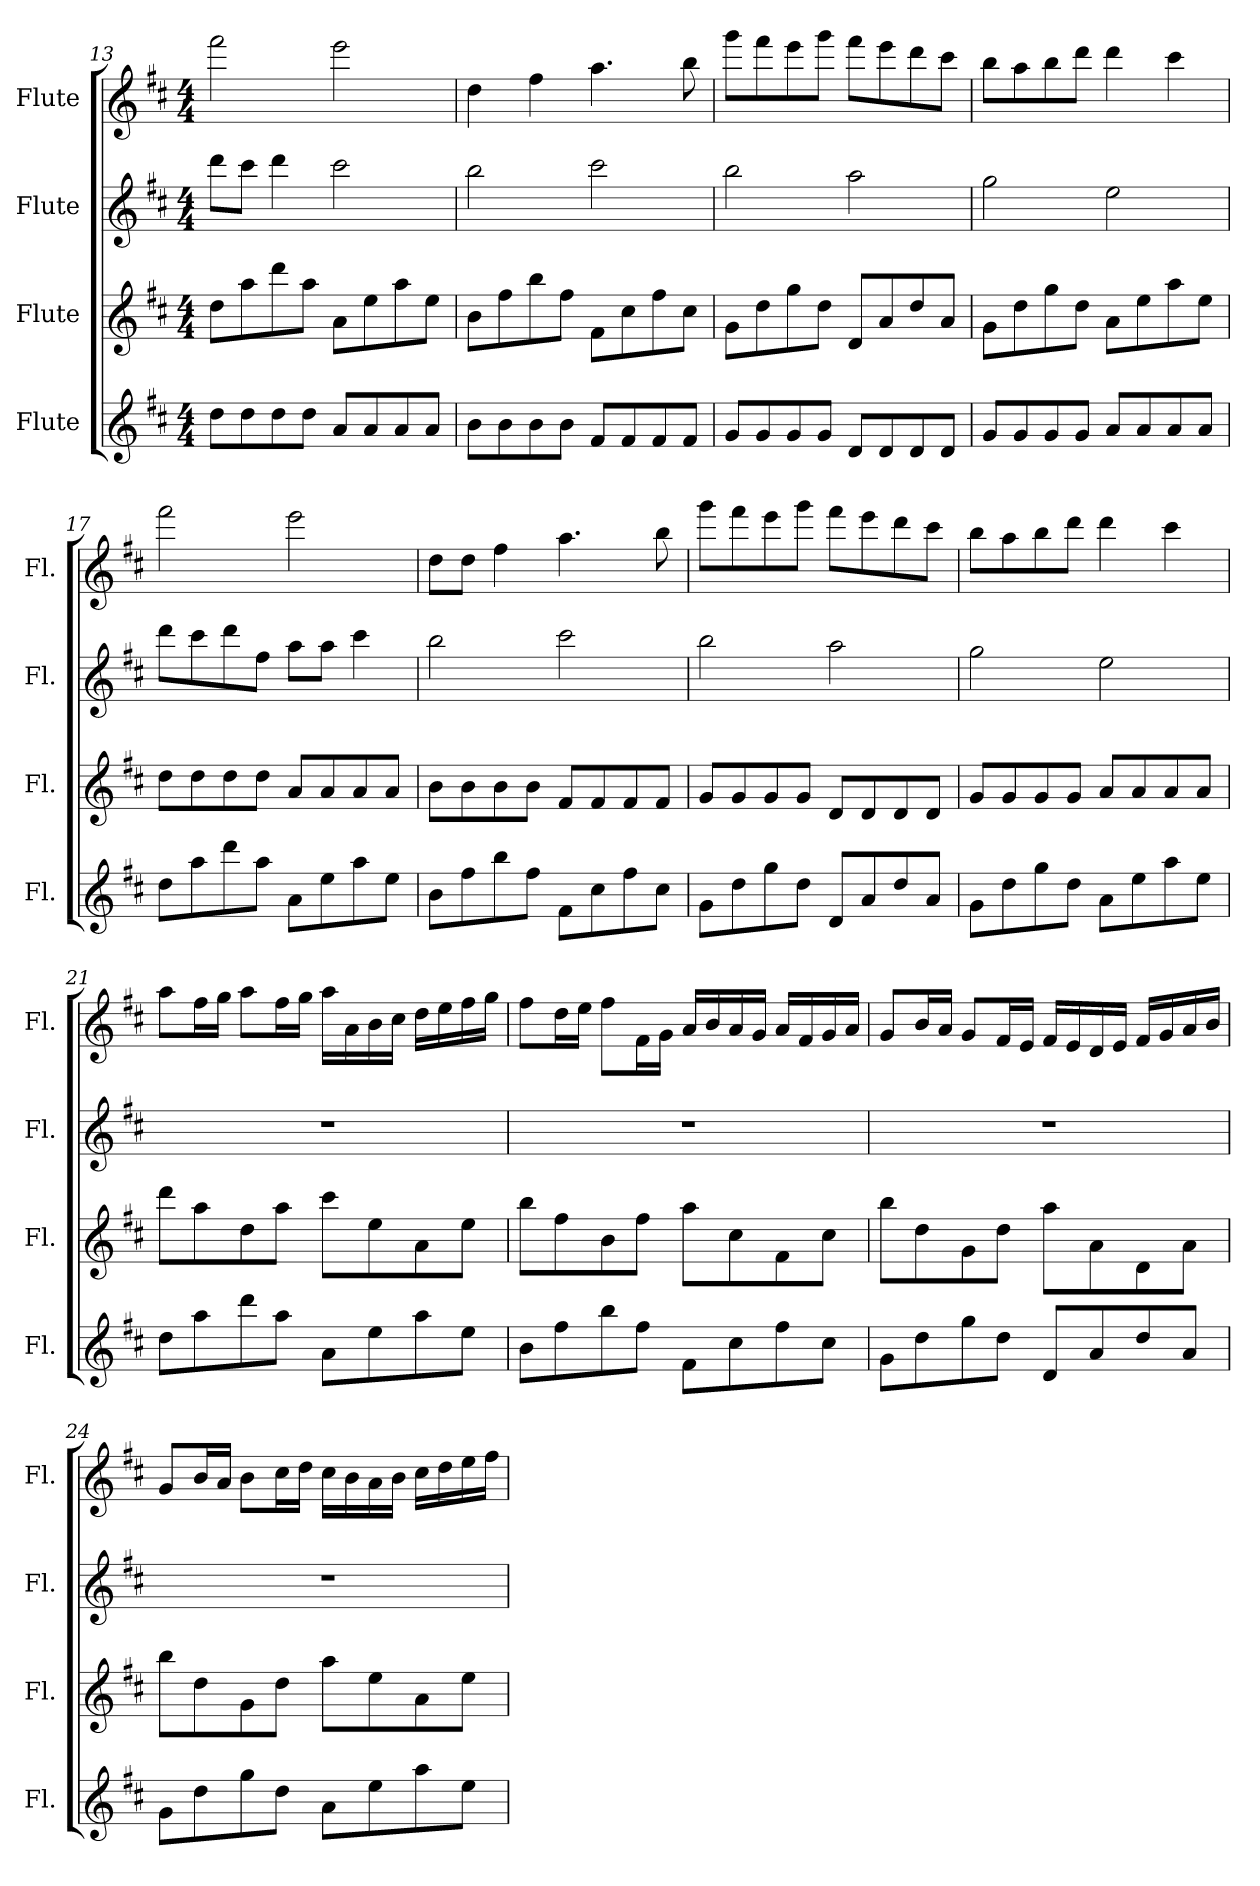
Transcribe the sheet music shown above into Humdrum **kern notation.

**kern	**kern	**kern	**kern
*part4	*part3	*part2	*part1
*staff4	*staff3	*staff2	*staff1
*I"Flute	*I"Flute	*I"Flute	*I"Flute
*I'Fl.	*I'Fl.	*I'Fl.	*I'Fl.
*clefG2	*clefG2	*clefG2	*clefG2
*k[f#c#]	*k[f#c#]	*k[f#c#]	*k[f#c#]
*M4/4	*M4/4	*M4/4	*M4/4
=13	=13	=13	=13
8dd\L	8dd\L	8ddd\L	2fff#\
8dd\	8aa\	8ccc#\J	.
8dd\	8ddd\	4ddd\	.
8dd\J	8aa\J	.	.
8a/L	8a\L	2ccc#\	2eee\
8a/	8ee\	.	.
8a/	8aa\	.	.
8a/J	8ee\J	.	.
=14	=14	=14	=14
8b\L	8b\L	2bb\	4dd\
8b\	8ff#\	.	.
8b\	8bb\	.	4ff#\
8b\J	8ff#\J	.	.
8f#/L	8f#\L	2ccc#\	4.aa\
8f#/	8cc#\	.	.
8f#/	8ff#\	.	.
8f#/J	8cc#\J	.	8bb\
=15	=15	=15	=15
8g/L	8g\L	2bb\	8ggg\L
8g/	8dd\	.	8fff#\
8g/	8gg\	.	8eee\
8g/J	8dd\J	.	8ggg\J
8d/L	8d/L	2aa\	8fff#\L
8d/	8a/	.	8eee\
8d/	8dd/	.	8ddd\
8d/J	8a/J	.	8ccc#\J
=16	=16	=16	=16
8g/L	8g\L	2gg\	8bb\L
8g/	8dd\	.	8aa\
8g/	8gg\	.	8bb\
8g/J	8dd\J	.	8ddd\J
8a/L	8a\L	2ee\	4ddd\
8a/	8ee\	.	.
8a/	8aa\	.	4ccc#\
8a/J	8ee\J	.	.
!!LO:PB:g=z
=17	=17	=17	=17
8dd\L	8dd\L	8ddd\L	2fff#\
8aa\	8dd\	8ccc#\	.
8ddd\	8dd\	8ddd\	.
8aa\J	8dd\J	8ff#\J	.
8a\L	8a/L	8aa\L	2eee\
8ee\	8a/	8aa\J	.
8aa\	8a/	4ccc#\	.
8ee\J	8a/J	.	.
=18	=18	=18	=18
8b\L	8b\L	2bb\	8dd\L
8ff#\	8b\	.	8dd\J
8bb\	8b\	.	4ff#\
8ff#\J	8b\J	.	.
8f#\L	8f#/L	2ccc#\	4.aa\
8cc#\	8f#/	.	.
8ff#\	8f#/	.	.
8cc#\J	8f#/J	.	8bb\
=19	=19	=19	=19
8g\L	8g/L	2bb\	8ggg\L
8dd\	8g/	.	8fff#\
8gg\	8g/	.	8eee\
8dd\J	8g/J	.	8ggg\J
8d/L	8d/L	2aa\	8fff#\L
8a/	8d/	.	8eee\
8dd/	8d/	.	8ddd\
8a/J	8d/J	.	8ccc#\J
=20	=20	=20	=20
8g\L	8g/L	2gg\	8bb\L
8dd\	8g/	.	8aa\
8gg\	8g/	.	8bb\
8dd\J	8g/J	.	8ddd\J
8a\L	8a/L	2ee\	4ddd\
8ee\	8a/	.	.
8aa\	8a/	.	4ccc#\
8ee\J	8a/J	.	.
!!LO:LB:g=z
=21	=21	=21	=21
8dd\L	8ddd\L	1r	8aa\L
8aa\	8aa\	.	16ff#\L
.	.	.	16gg\JJ
8ddd\	8dd\	.	8aa\L
8aa\J	8aa\J	.	16ff#\L
.	.	.	16gg\JJ
8a\L	8ccc#\L	.	16aa\LL
.	.	.	16a\
8ee\	8ee\	.	16b\
.	.	.	16cc#\JJ
8aa\	8a\	.	16dd\LL
.	.	.	16ee\
8ee\J	8ee\J	.	16ff#\
.	.	.	16gg\JJ
=22	=22	=22	=22
8b\L	8bb\L	1r	8ff#\L
8ff#\	8ff#\	.	16dd\L
.	.	.	16ee\JJ
8bb\	8b\	.	8ff#\L
8ff#\J	8ff#\J	.	16f#\L
.	.	.	16g\JJ
8f#\L	8aa\L	.	16a/LL
.	.	.	16b/
8cc#\	8cc#\	.	16a/
.	.	.	16g/JJ
8ff#\	8f#\	.	16a/LL
.	.	.	16f#/
8cc#\J	8cc#\J	.	16g/
.	.	.	16a/JJ
=23	=23	=23	=23
8g\L	8bb\L	1r	8g/L
8dd\	8dd\	.	16b/L
.	.	.	16a/JJ
8gg\	8g\	.	8g/L
8dd\J	8dd\J	.	16f#/L
.	.	.	16e/JJ
8d/L	8aa\L	.	16f#/LL
.	.	.	16e/
8a/	8a\	.	16d/
.	.	.	16e/JJ
8dd/	8d\	.	16f#/LL
.	.	.	16g/
8a/J	8a\J	.	16a/
.	.	.	16b/JJ
!!LO:LB:g=z
=24	=24	=24	=24
8g\L	8bb\L	1r	8g/L
8dd\	8dd\	.	16b/L
.	.	.	16a/JJ
8gg\	8g\	.	8b\L
8dd\J	8dd\J	.	16cc#\L
.	.	.	16dd\JJ
8a\L	8aa\L	.	16cc#\LL
.	.	.	16b\
8ee\	8ee\	.	16a\
.	.	.	16b\JJ
8aa\	8a\	.	16cc#\LL
.	.	.	16dd\
8ee\J	8ee\J	.	16ee\
.	.	.	16ff#\JJ
=	=	=	=
*-	*-	*-	*-
